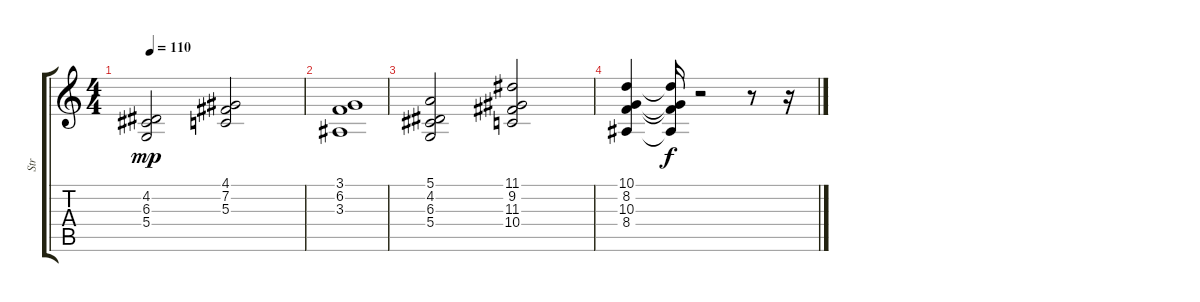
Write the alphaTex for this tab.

\track ("Str" "Str") {instrument synthstrings1}
\staff {score tabs}
\tuning (E4 B3 G3 D3 A2 E2) {hide}
\ts (4 4)
\tempo 110
\clef g2
\ks c
(4.2 6.3 5.4).2{dy mp} (4.1 7.2 5.3).2 |
(3.1 6.2 3.3).1 |
(5.1 4.2 6.3 5.4).2 (11.1 9.2 11.3 10.4).2 |
(10.1 8.2 10.3 8.4).4 (10.1{t} 8.2{t} 10.3{t} 8.4{t}).16{dy f} r.2 r.8 r.16
